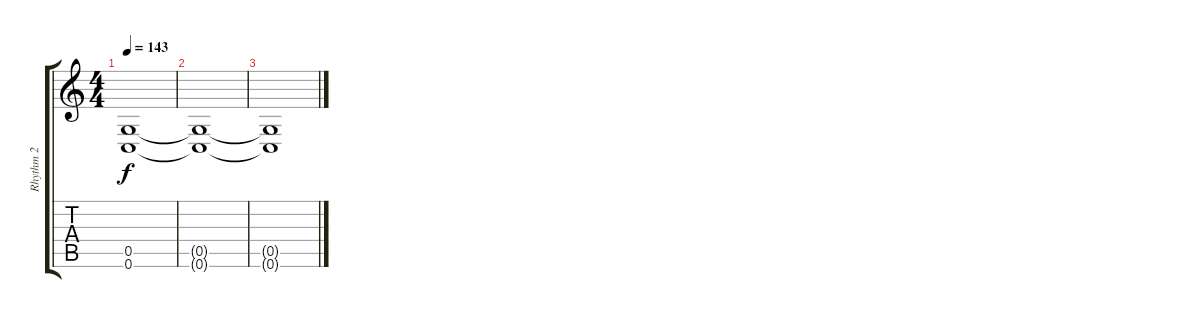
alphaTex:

\track ("Rhythm 2" "Rhythm 2") {instrument distortionguitar}
\staff {score tabs}
\tuning (D4 A3 F3 C3 G2 C2) {hide}
\ts (4 4)
\tempo 143
\clef g2
\ks c
(0.5 0.6).1{dy f} |
(0.5{t} 0.6{t}).1 |
(0.5{t} 0.6{t}).1
